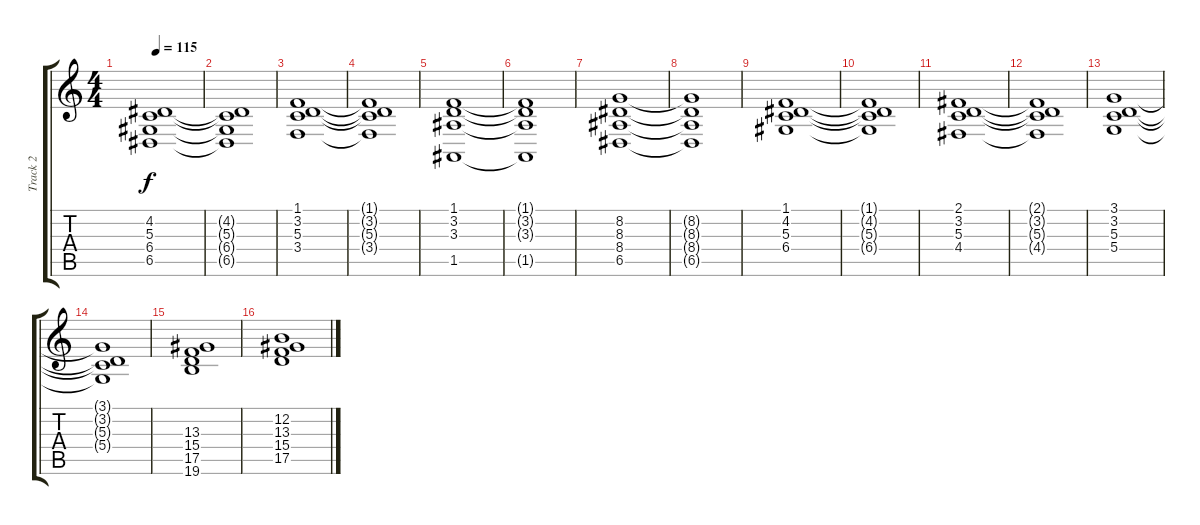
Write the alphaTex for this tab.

\track ("Track 2" "Track 2") {instrument churchorgan}
\staff {score tabs}
\tuning (E4 B3 G3 D3 A2 E2) {hide}
\ts (4 4)
\tempo 115
\clef g2
\ks c
(4.2 5.3 6.4 6.5).1{dy f} |
(4.2{t} 5.3{t} 6.4{t} 6.5{t}).1 |
(1.1 3.2 5.3 3.4).1 |
(1.1{t} 3.2{t} 5.3{t} 3.4{t}).1 |
(1.1 3.2 3.3 1.5).1 |
(1.1{t} 3.2{t} 3.3{t} 1.5{t}).1 |
(8.2 8.3 8.4 6.5).1 |
(8.2{t} 8.3{t} 8.4{t} 6.5{t}).1 |
(1.1 4.2 5.3 6.4).1 |
(1.1{t} 4.2{t} 5.3{t} 6.4{t}).1 |
(2.1 3.2 5.3 4.4).1 |
(2.1{t} 3.2{t} 5.3{t} 4.4{t}).1 |
(3.1 3.2 5.3 5.4).1 |
(3.1{t} 3.2{t} 5.3{t} 5.4{t}).1 |
(13.3 15.4 17.5 19.6).1 |
(12.2 13.3 15.4 17.5).1
